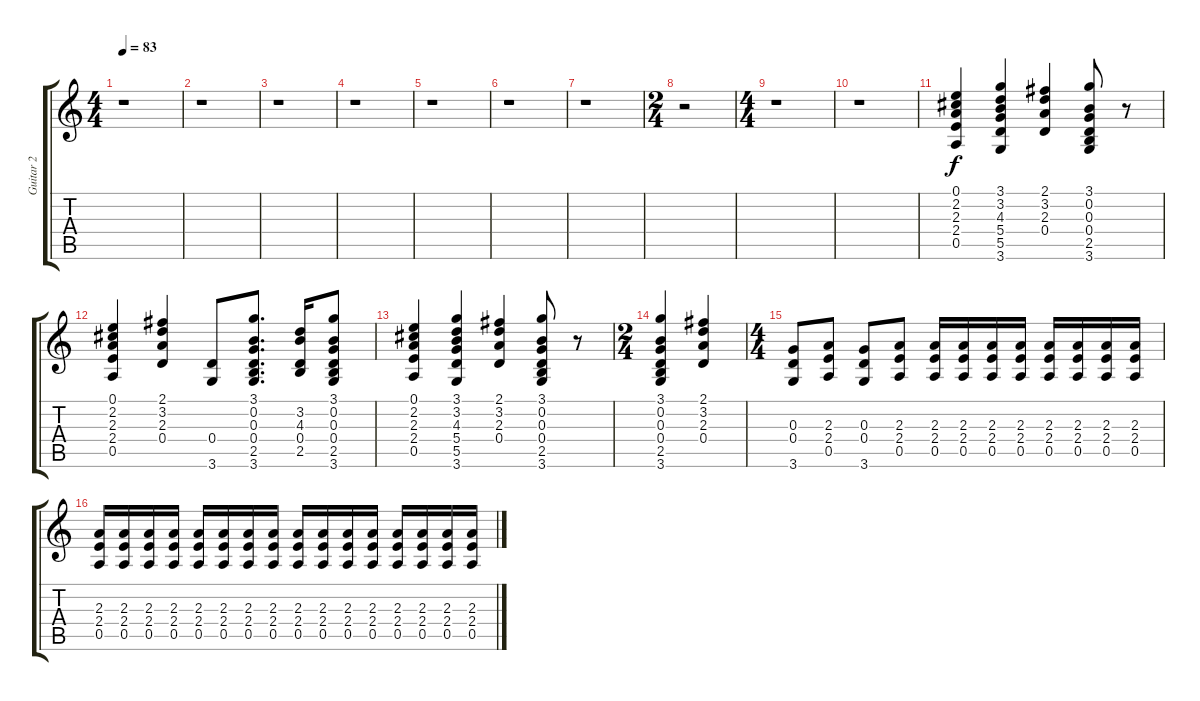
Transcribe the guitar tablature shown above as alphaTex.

\track ("Guitar 2" "Guitar 2") {instrument acousticguitarsteel}
\staff {score tabs}
\tuning (E4 B3 G3 D3 A2 E2) {hide}
\ts (4 4)
\tempo 83
\clef g2
\ks c
r.1{dy f} |
r.1 |
r.1 |
r.1 |
r.1 |
r.1 |
r.1 |
\ts (2 4)
r.2 |
\ts (4 4)
r.1 |
r.1 |
(0.1 2.2 2.3 2.4 0.5).4 (3.1 3.2 4.3 5.4 5.5 3.6).4 (2.1 3.2 2.3 0.4).4 (3.1 0.2 0.3 0.4 2.5 3.6).8 r.8 |
(0.1 2.2 2.3 2.4 0.5).4 (2.1 3.2 2.3 0.4).4 (0.4 3.6).8 (3.1 0.2 0.3 0.4 2.5 3.6).8{d} (3.2 4.3 0.4 2.5).16 (3.1 0.2 0.3 0.4 2.5 3.6).8 |
(0.1 2.2 2.3 2.4 0.5).4 (3.1 3.2 4.3 5.4 5.5 3.6).4 (2.1 3.2 2.3 0.4).4 (3.1 0.2 0.3 0.4 2.5 3.6).8 r.8 |
\ts (2 4)
(3.1 0.2 0.3 0.4 2.5 3.6).4 (2.1 3.2 2.3 0.4).4 |
\ts (4 4)
(0.3 0.4 3.6).8 (2.3 2.4 0.5).8 (0.3 0.4 3.6).8 (2.3 2.4 0.5).8 (2.3 2.4 0.5).16 (2.3 2.4 0.5).16 (2.3 2.4 0.5).16 (2.3 2.4 0.5).16 (2.3 2.4 0.5).16 (2.3 2.4 0.5).16 (2.3 2.4 0.5).16 (2.3 2.4 0.5).16 |
(2.3 2.4 0.5).16 (2.3 2.4 0.5).16 (2.3 2.4 0.5).16 (2.3 2.4 0.5).16 (2.3 2.4 0.5).16 (2.3 2.4 0.5).16 (2.3 2.4 0.5).16 (2.3 2.4 0.5).16 (2.3 2.4 0.5).16 (2.3 2.4 0.5).16 (2.3 2.4 0.5).16 (2.3 2.4 0.5).16 (2.3 2.4 0.5).16 (2.3 2.4 0.5).16 (2.3 2.4 0.5).16 (2.3 2.4 0.5).16
